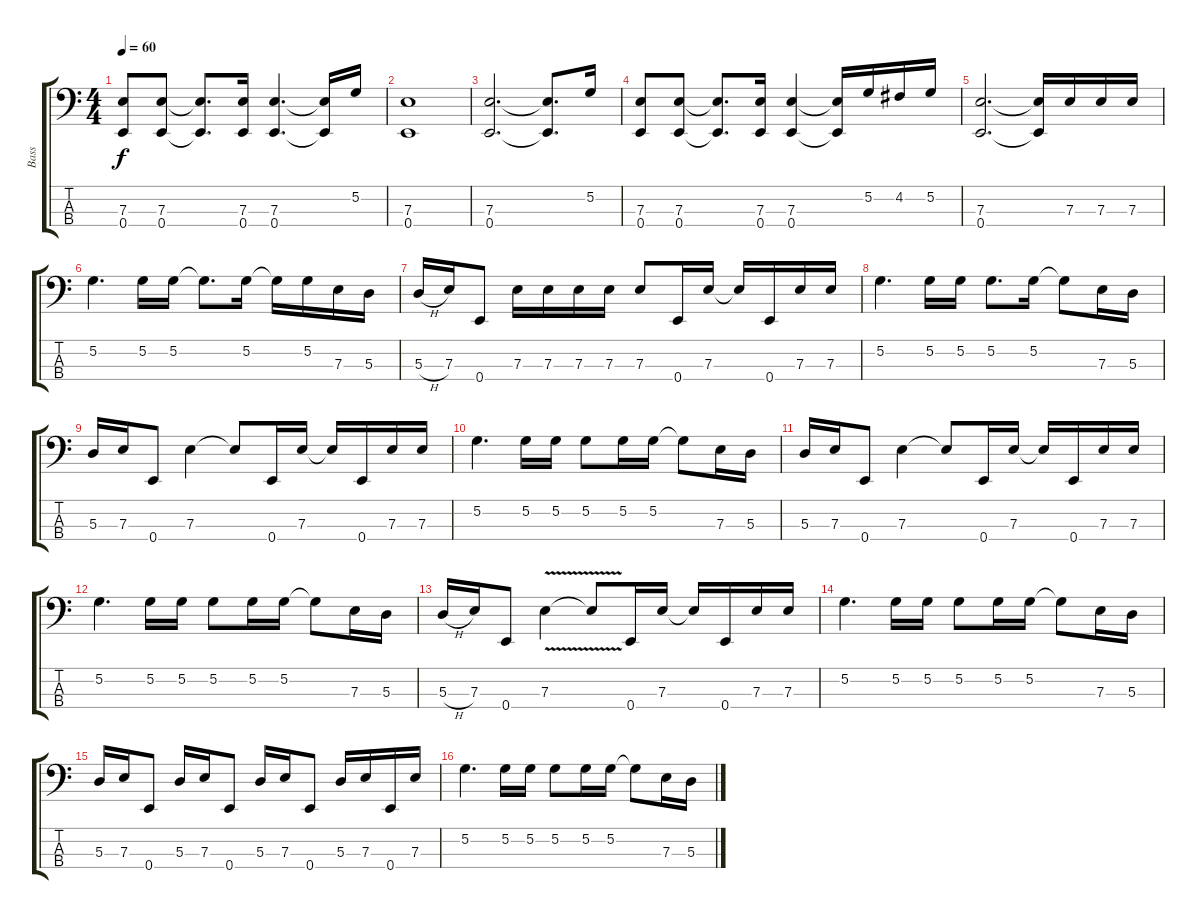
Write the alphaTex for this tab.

\track ("Bass" "Bass") {instrument electricbasspick}
\staff {score tabs}
\tuning (G2 D2 A1 E1) {hide}
\ts (4 4)
\tempo 60
\clef f4
\ks c
(7.3 0.4).8{dy f} (7.3 0.4).8 (7.3{t} 0.4{t}).8{d} (7.3 0.4).16 (7.3 0.4).4{d} (7.3{t} 0.4{t}).16 5.2.16 |
(7.3 0.4).1 |
(7.3 0.4).2{d} (7.3{t} 0.4{t}).8{d} 5.2.16 |
(7.3 0.4).8 (7.3 0.4).8 (7.3{t} 0.4{t}).8{d} (7.3 0.4).16 (7.3 0.4).4 (7.3{t} 0.4{t}).16 5.2.16 4.2.16 5.2.16 |
(7.3 0.4).2{d} (7.3{t} 0.4{t}).16 7.3.16 7.3.16 7.3.16 |
5.2.4{d} 5.2.16 5.2.16 5.2{t}.8{d} 5.2.16 5.2{t}.16 5.2.16 7.3.16 5.3.16 |
5.3{h}.16 7.3.16 0.4.8 7.3.16 7.3.16 7.3.16 7.3.16 7.3.8 0.4.16 7.3.16 7.3{t}.16 0.4.16 7.3.16 7.3.16 |
5.2.4{d} 5.2.16 5.2.16 5.2.8{d} 5.2.16 5.2{t}.8 7.3.16 5.3.16 |
5.3.16 7.3.16 0.4.8 7.3.4 7.3{t}.8 0.4.16 7.3.16 7.3{t}.16 0.4.16 7.3.16 7.3.16 |
5.2.4{d} 5.2.16 5.2.16 5.2.8 5.2.16 5.2.16 5.2{t}.8 7.3.16 5.3.16 |
5.3.16 7.3.16 0.4.8 7.3.4 7.3{t}.8 0.4.16 7.3.16 7.3{t}.16 0.4.16 7.3.16 7.3.16 |
5.2.4{d} 5.2.16 5.2.16 5.2.8 5.2.16 5.2.16 5.2{t}.8 7.3.16 5.3.16 |
5.3{h}.16 7.3.16 0.4.8 7.3{v}.4 7.3{t}.8 0.4.16 7.3.16 7.3{t}.16 0.4.16 7.3.16 7.3.16 |
5.2.4{d} 5.2.16 5.2.16 5.2.8 5.2.16 5.2.16 5.2{t}.8 7.3.16 5.3.16 |
5.3.16 7.3.16 0.4.8 5.3.16 7.3.16 0.4.8 5.3.16 7.3.16 0.4.8 5.3.16 7.3.16 0.4.16 7.3.16 |
5.2.4{d} 5.2.16 5.2.16 5.2.8 5.2.16 5.2.16 5.2{t}.8 7.3.16 5.3.16
